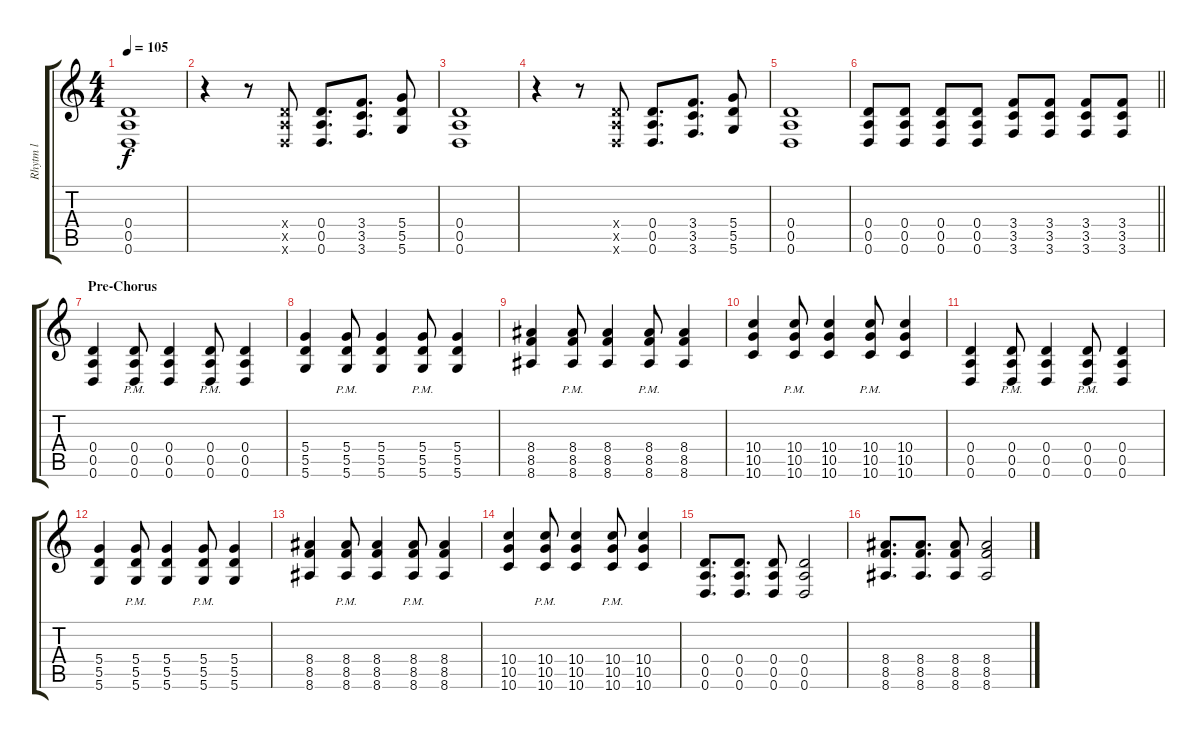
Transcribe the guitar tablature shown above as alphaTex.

\track ("Rhytm l" "Rhytm l") {instrument distortionguitar}
\staff {score tabs}
\tuning (E4 B3 G3 D3 A2 D2) {hide}
\ts (4 4)
\tempo 105
\clef g2
\ks c
(0.4 0.5 0.6).1{dy f} |
r.4 r.8 (0.4{x} 0.5{x} 0.6{x}).8 (0.4 0.5 0.6).8{d} (3.4 3.5 3.6).8{d} (5.4 5.5 5.6).8 |
(0.4 0.5 0.6).1 |
r.4 r.8 (0.4{x} 0.5{x} 0.6{x}).8 (0.4 0.5 0.6).8{d} (3.4 3.5 3.6).8{d} (5.4 5.5 5.6).8 |
(0.4 0.5 0.6).1 |
\barLineRight lightlight
(0.4 0.5 0.6).8 (0.4 0.5 0.6).8 (0.4 0.5 0.6).8 (0.4 0.5 0.6).8 (3.4 3.5 3.6).8 (3.4 3.5 3.6).8 (3.4 3.5 3.6).8 (3.4 3.5 3.6).8 |
\section ("" "Pre-Chorus")
(0.4 0.5 0.6).4 (0.4{pm} 0.5{pm} 0.6{pm}).8 (0.4 0.5 0.6).4 (0.4{pm} 0.5{pm} 0.6{pm}).8 (0.4 0.5 0.6).4 |
(5.4 5.5 5.6).4 (5.4{pm} 5.5{pm} 5.6{pm}).8 (5.4 5.5 5.6).4 (5.4{pm} 5.5{pm} 5.6{pm}).8 (5.4 5.5 5.6).4 |
(8.4 8.5 8.6).4 (8.4{pm} 8.5{pm} 8.6{pm}).8 (8.4 8.5 8.6).4 (8.4{pm} 8.5{pm} 8.6{pm}).8 (8.4 8.5 8.6).4 |
(10.4 10.5 10.6).4 (10.4{pm} 10.5{pm} 10.6{pm}).8 (10.4 10.5 10.6).4 (10.4{pm} 10.5{pm} 10.6{pm}).8 (10.4 10.5 10.6).4 |
(0.4 0.5 0.6).4 (0.4{pm} 0.5{pm} 0.6{pm}).8 (0.4 0.5 0.6).4 (0.4{pm} 0.5{pm} 0.6{pm}).8 (0.4 0.5 0.6).4 |
(5.4 5.5 5.6).4 (5.4{pm} 5.5{pm} 5.6{pm}).8 (5.4 5.5 5.6).4 (5.4{pm} 5.5{pm} 5.6{pm}).8 (5.4 5.5 5.6).4 |
(8.4 8.5 8.6).4 (8.4{pm} 8.5{pm} 8.6{pm}).8 (8.4 8.5 8.6).4 (8.4{pm} 8.5{pm} 8.6{pm}).8 (8.4 8.5 8.6).4 |
(10.4 10.5 10.6).4 (10.4{pm} 10.5{pm} 10.6{pm}).8 (10.4 10.5 10.6).4 (10.4{pm} 10.5{pm} 10.6{pm}).8 (10.4 10.5 10.6).4 |
(0.4 0.5 0.6).8{d} (0.4 0.5 0.6).8{d} (0.4 0.5 0.6).8 (0.4 0.5 0.6).2 |
(8.4 8.5 8.6).8{d} (8.4 8.5 8.6).8{d} (8.4 8.5 8.6).8 (8.4 8.5 8.6).2
